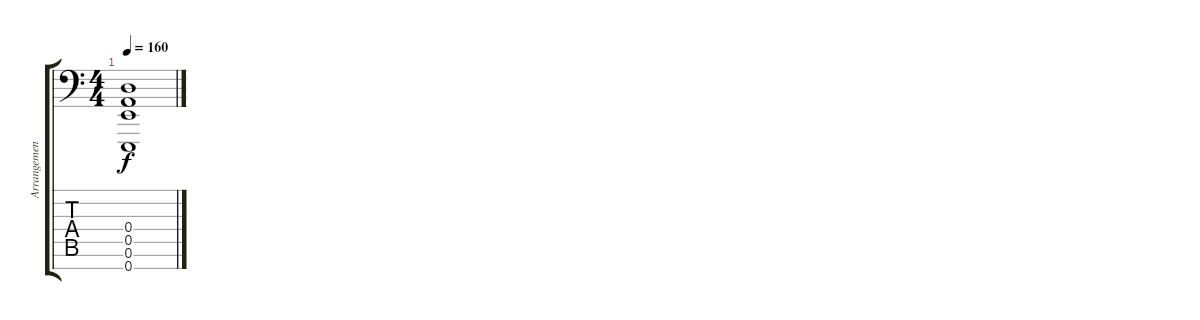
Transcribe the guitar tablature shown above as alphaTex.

\track ("Arrangements" "Arrangemen") {instrument tubularbells}
\staff {score tabs}
\tuning (E4 B3 G3 D3 A2 E2 E1) {hide}
\ts (4 4)
\tempo 160
\clef f4
\ks c
(0.4{t} 0.5{t} 0.6{t} 0.7{t}).1{dy f}
